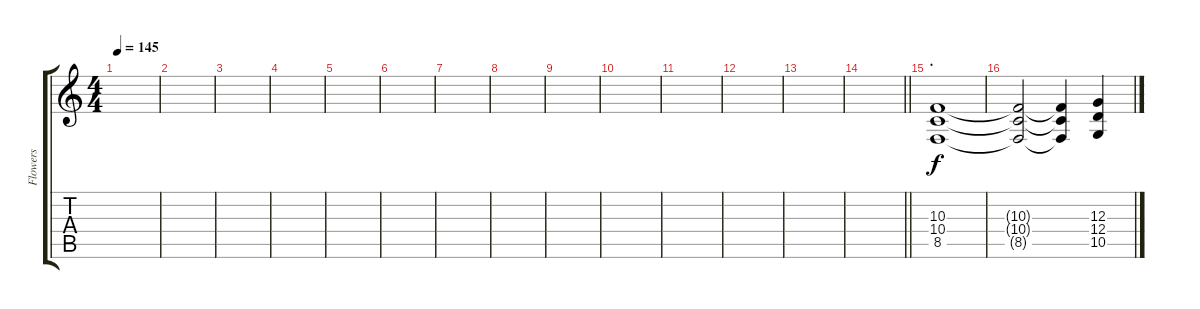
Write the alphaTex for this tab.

\track ("Flowers" "Flowers") {instrument pad8sweep}
\staff {score tabs}
\tuning (E4 B3 G3 D3 A2 E2) {hide}
\ts (4 4)
\tempo 145
\clef g2
\ks c
|
|
|
|
|
|
|
|
|
|
|
|
|
\barLineRight lightlight
|
\section ("" ".")
(10.3 10.4 8.5).1 |
(10.3{t} 10.4{t} 8.5{t}).2 (10.3{t} 10.4{t} 8.5{t}).4 (12.3 12.4 10.5).4
